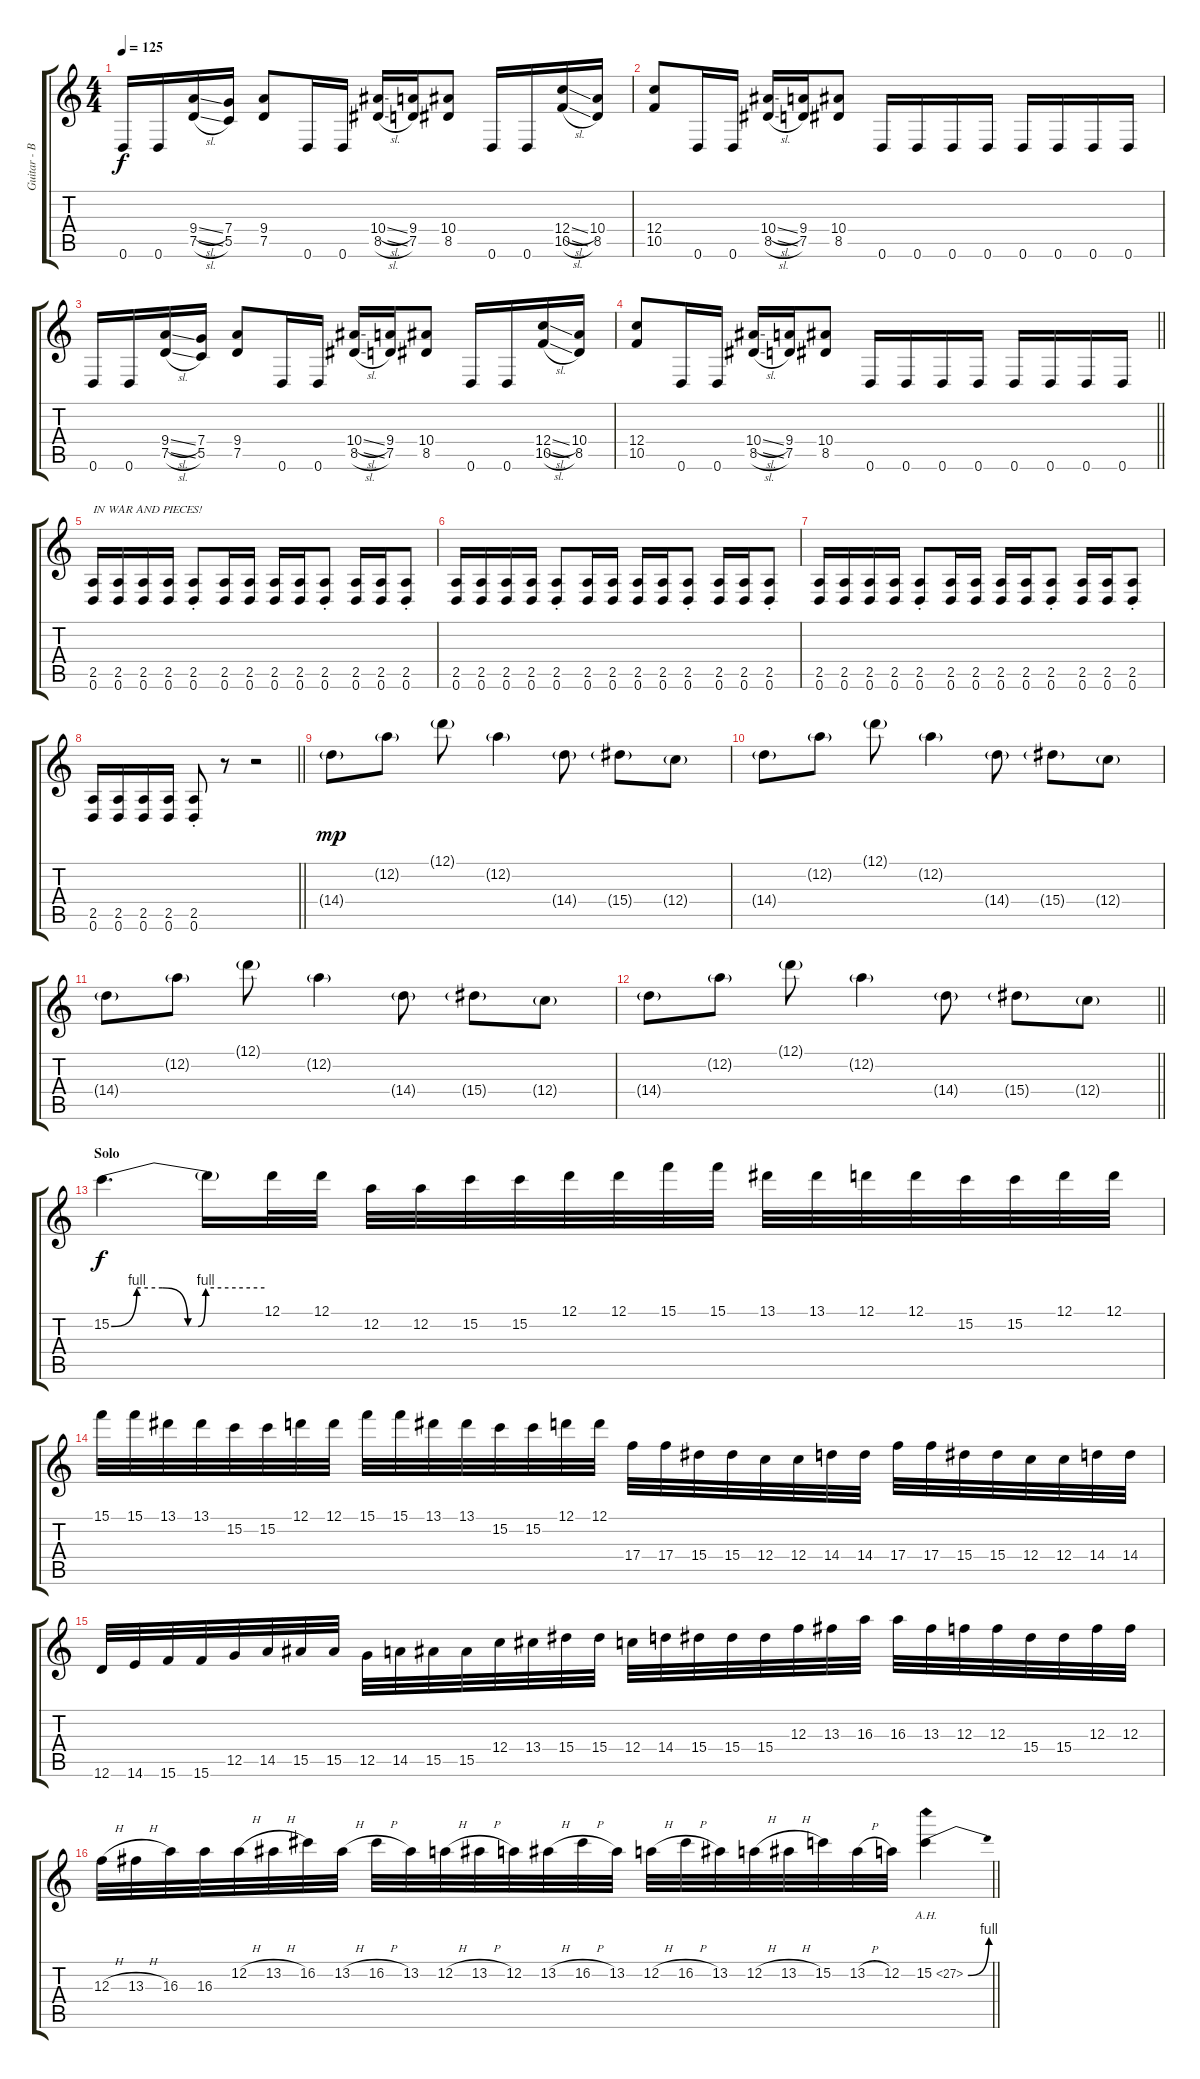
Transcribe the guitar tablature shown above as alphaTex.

\track ("Guitar - Bernd \"Bernemann\" Kost" "Guitar - B") {instrument overdrivenguitar}
\staff {score tabs}
\tuning (D4 A3 F3 C3 G2 D2) {hide}
\ts (4 4)
\tempo 125
\clef g2
\ks c
0.6.16{dy f} 0.6.16 (9.4{sl} 7.5{sl}).16 (7.4 5.5).16 (9.4 7.5).8 0.6.16 0.6.16 (10.4{sl} 8.5{sl}).16 (9.4 7.5).16 (10.4 8.5).8 0.6.16 0.6.16 (12.4{sl} 10.5{sl}).16 (10.4 8.5).16 |
(12.4 10.5).8 0.6.16 0.6.16 (10.4{sl} 8.5{sl}).16 (9.4 7.5).16 (10.4 8.5).8 0.6.16 0.6.16 0.6.16 0.6.16 0.6.16 0.6.16 0.6.16 0.6.16 |
0.6.16 0.6.16 (9.4{sl} 7.5{sl}).16 (7.4 5.5).16 (9.4 7.5).8 0.6.16 0.6.16 (10.4{sl} 8.5{sl}).16 (9.4 7.5).16 (10.4 8.5).8 0.6.16 0.6.16 (12.4{sl} 10.5{sl}).16 (10.4 8.5).16 |
\barLineRight lightlight
(12.4 10.5).8 0.6.16 0.6.16 (10.4{sl} 8.5{sl}).16 (9.4 7.5).16 (10.4 8.5).8 0.6.16 0.6.16 0.6.16 0.6.16 0.6.16 0.6.16 0.6.16 0.6.16 |
(2.5 0.6).16{txt "IN WAR AND PIECES!"} (2.5 0.6).16 (2.5 0.6).16 (2.5 0.6).16 (2.5{st} 0.6{st}).8 (2.5 0.6).16 (2.5 0.6).16 (2.5 0.6).16 (2.5 0.6).16 (2.5{st} 0.6{st}).8 (2.5 0.6).16 (2.5 0.6).16 (2.5{st} 0.6{st}).8 |
(2.5 0.6).16 (2.5 0.6).16 (2.5 0.6).16 (2.5 0.6).16 (2.5{st} 0.6{st}).8 (2.5 0.6).16 (2.5 0.6).16 (2.5 0.6).16 (2.5 0.6).16 (2.5{st} 0.6{st}).8 (2.5 0.6).16 (2.5 0.6).16 (2.5{st} 0.6{st}).8 |
(2.5 0.6).16 (2.5 0.6).16 (2.5 0.6).16 (2.5 0.6).16 (2.5{st} 0.6{st}).8 (2.5 0.6).16 (2.5 0.6).16 (2.5 0.6).16 (2.5 0.6).16 (2.5{st} 0.6{st}).8 (2.5 0.6).16 (2.5 0.6).16 (2.5{st} 0.6{st}).8 |
\barLineRight lightlight
(2.5 0.6).16 (2.5 0.6).16 (2.5 0.6).16 (2.5 0.6).16 (2.5{st} 0.6{st}).8 r.8 r.2 |
14.4{g}.8{dy mp} 12.2{g}.8 12.1{g}.8 12.2{g}.4 14.4{g}.8 15.4{g}.8 12.4{g}.8 |
14.4{g}.8 12.2{g}.8 12.1{g}.8 12.2{g}.4 14.4{g}.8 15.4{g}.8 12.4{g}.8 |
14.4{g}.8 12.2{g}.8 12.1{g}.8 12.2{g}.4 14.4{g}.8 15.4{g}.8 12.4{g}.8 |
\barLineRight lightlight
14.4{g}.8 12.2{g}.8 12.1{g}.8 12.2{g}.4 14.4{g}.8 15.4{g}.8 12.4{g}.8 |
\section ("" "Solo")
15.2{be (custom 0 0 10 4 20 4 30 0 34 0 37 4 60 4)}.4{d dy f} 15.2{t}.16 12.1.32 12.1.32 12.2.32 12.2.32 15.2.32 15.2.32 12.1.32 12.1.32 15.1.32 15.1.32 13.1.32 13.1.32 12.1.32 12.1.32 15.2.32 15.2.32 12.1.32 12.1.32 |
15.1.32 15.1.32 13.1.32 13.1.32 15.2.32 15.2.32 12.1.32 12.1.32 15.1.32 15.1.32 13.1.32 13.1.32 15.2.32 15.2.32 12.1.32 12.1.32 17.4.32 17.4.32 15.4.32 15.4.32 12.4.32 12.4.32 14.4.32 14.4.32 17.4.32 17.4.32 15.4.32 15.4.32 12.4.32 12.4.32 14.4.32 14.4.32 |
12.6.32 14.6.32 15.6.32 15.6.32 12.5.32 14.5.32 15.5.32 15.5.32 12.5.32 14.5.32 15.5.32 15.5.32 12.4.32 13.4.32 15.4.32 15.4.32 12.4.32 14.4.32 15.4.32 15.4.32 15.4.32 12.3.32 13.3.32 16.3.32 16.3.32 13.3.32 12.3.32 12.3.32 15.4.32 15.4.32 12.3.32 12.3.32 |
\barLineRight lightlight
12.3{h}.32 13.3{h}.32 16.3.32 16.3.32 12.2{h}.32 13.2{h}.32 16.2.32 13.2{h}.32 16.2{h}.32 13.2.32 12.2{h}.32 13.2{h}.32 12.2.32 13.2{h}.32 16.2{h}.32 13.2.32 12.2{h}.32 16.2{h}.32 13.2.32 12.2{h}.32 13.2{h}.32 15.2.32 13.2{h}.32 12.2.32 15.2{be (bend 0 0 60 4) ah 12}.4
